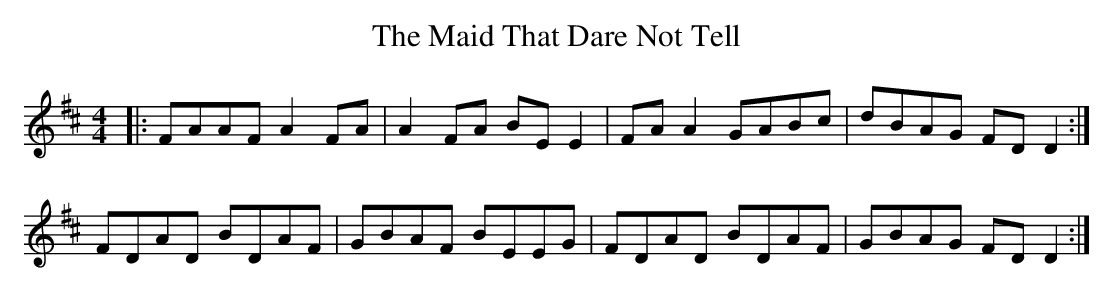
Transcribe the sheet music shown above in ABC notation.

X:1
T: The Maid That Dare Not Tell
M: 4/4
L: 1/8
K: Dmaj
|:FAAF A2 FA|A2 FA BE E2|FA A2 GABc|dBAG FD D2:|
FDAD BDAF|GBAF BEEG|FDAD BDAF|GBAG FD D2:|
